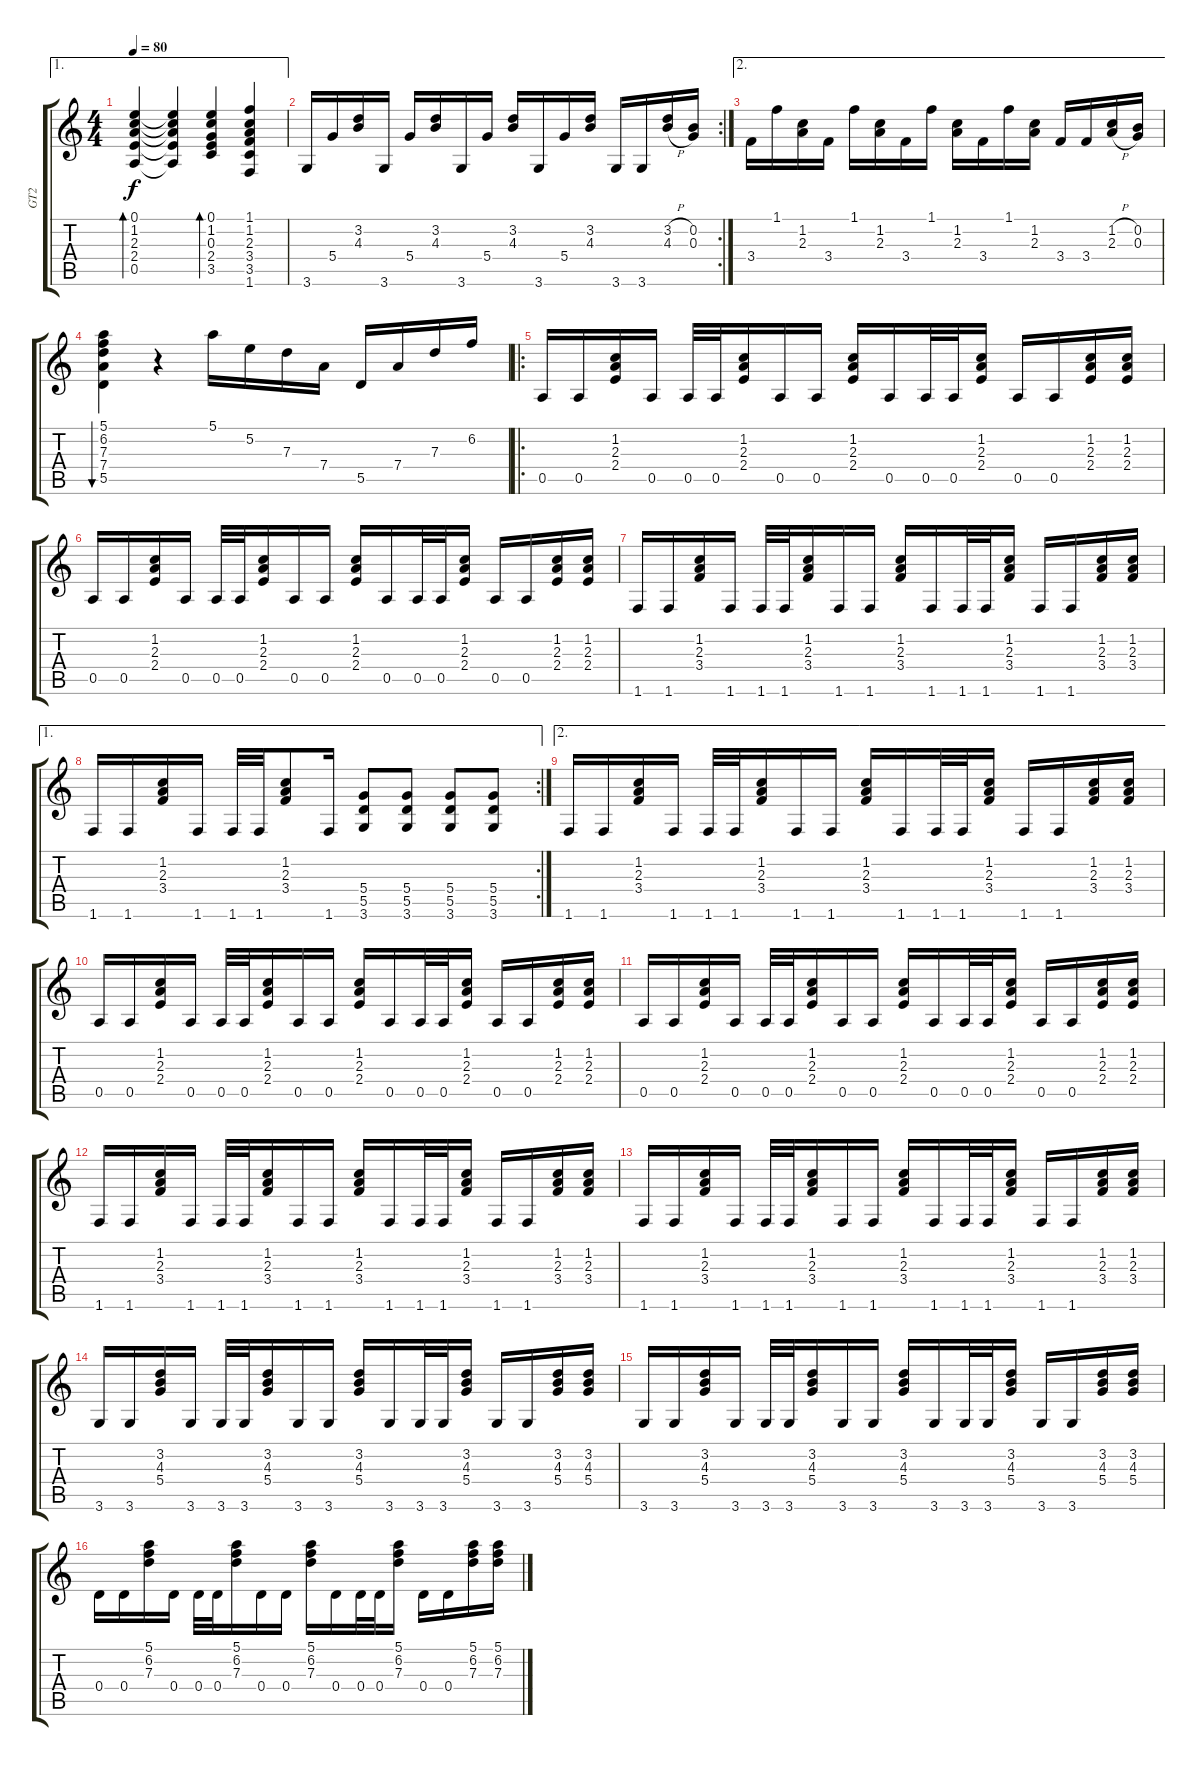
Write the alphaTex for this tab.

\track ("GT2" "GT2") {instrument acousticguitarsteel}
\staff {score tabs}
\tuning (E4 B3 G3 D3 A2 E2) {hide}
\ae 1
\ts (4 4)
\tempo 80
\clef g2
\ks c
(0.1 1.2 2.3 2.4 0.5).4{bd 30 dy f} (0.1{t} 1.2{t} 2.3{t} 2.4{t} 0.5{t}).4 (0.1 1.2 0.3 2.4 3.5).4{bd 30} (1.1 1.2 2.3 3.4 3.5 1.6).4 |
\rc 2
3.6.16 5.4.16 (3.2 4.3).16 3.6.16 5.4.16 (3.2 4.3).16 3.6.16 5.4.16 (3.2 4.3).16 3.6.16 5.4.16 (3.2 4.3).16 3.6.16 3.6.16 (3.2{h} 4.3{h}).16 (0.2 0.3).16 |
\ae 2
3.4.16 1.1.16 (1.2 2.3).16 3.4.16 1.1.16 (1.2 2.3).16 3.4.16 1.1.16 (1.2 2.3).16 3.4.16 1.1.16 (1.2 2.3).16 3.4.16 3.4.16 (1.2{h} 2.3{h}).16 (0.2 0.3).16 |
(5.1 6.2 7.3 7.4 5.5).4{bu 30} r.4 5.1.16 5.2.16 7.3.16 7.4.16 5.5.16 7.4.16 7.3.16 6.2.16 |
\ro
0.5.16 0.5.16 (1.2 2.3 2.4).16 0.5.16 0.5.32 0.5.32 (1.2 2.3 2.4).16 0.5.16 0.5.16 (1.2 2.3 2.4).16 0.5.16 0.5.32 0.5.32 (1.2 2.3 2.4).16 0.5.16 0.5.16 (1.2 2.3 2.4).16 (1.2 2.3 2.4).16 |
0.5.16 0.5.16 (1.2 2.3 2.4).16 0.5.16 0.5.32 0.5.32 (1.2 2.3 2.4).16 0.5.16 0.5.16 (1.2 2.3 2.4).16 0.5.16 0.5.32 0.5.32 (1.2 2.3 2.4).16 0.5.16 0.5.16 (1.2 2.3 2.4).16 (1.2 2.3 2.4).16 |
1.6.16 1.6.16 (1.2 2.3 3.4).16 1.6.16 1.6.32 1.6.32 (1.2 2.3 3.4).16 1.6.16 1.6.16 (1.2 2.3 3.4).16 1.6.16 1.6.32 1.6.32 (1.2 2.3 3.4).16 1.6.16 1.6.16 (1.2 2.3 3.4).16 (1.2 2.3 3.4).16 |
\ae 1
\rc 2
1.6.16 1.6.16 (1.2 2.3 3.4).16 1.6.16 1.6.32 1.6.32 (1.2 2.3 3.4).8 1.6.16 (5.4 5.5 3.6).8 (5.4 5.5 3.6).8 (5.4 5.5 3.6).8 (5.4 5.5 3.6).8 |
\ae 2
1.6.16 1.6.16 (1.2 2.3 3.4).16 1.6.16 1.6.32 1.6.32 (1.2 2.3 3.4).16 1.6.16 1.6.16 (1.2 2.3 3.4).16 1.6.16 1.6.32 1.6.32 (1.2 2.3 3.4).16 1.6.16 1.6.16 (1.2 2.3 3.4).16 (1.2 2.3 3.4).16 |
0.5.16 0.5.16 (1.2 2.3 2.4).16 0.5.16 0.5.32 0.5.32 (1.2 2.3 2.4).16 0.5.16 0.5.16 (1.2 2.3 2.4).16 0.5.16 0.5.32 0.5.32 (1.2 2.3 2.4).16 0.5.16 0.5.16 (1.2 2.3 2.4).16 (1.2 2.3 2.4).16 |
0.5.16 0.5.16 (1.2 2.3 2.4).16 0.5.16 0.5.32 0.5.32 (1.2 2.3 2.4).16 0.5.16 0.5.16 (1.2 2.3 2.4).16 0.5.16 0.5.32 0.5.32 (1.2 2.3 2.4).16 0.5.16 0.5.16 (1.2 2.3 2.4).16 (1.2 2.3 2.4).16 |
1.6.16 1.6.16 (1.2 2.3 3.4).16 1.6.16 1.6.32 1.6.32 (1.2 2.3 3.4).16 1.6.16 1.6.16 (1.2 2.3 3.4).16 1.6.16 1.6.32 1.6.32 (1.2 2.3 3.4).16 1.6.16 1.6.16 (1.2 2.3 3.4).16 (1.2 2.3 3.4).16 |
1.6.16 1.6.16 (1.2 2.3 3.4).16 1.6.16 1.6.32 1.6.32 (1.2 2.3 3.4).16 1.6.16 1.6.16 (1.2 2.3 3.4).16 1.6.16 1.6.32 1.6.32 (1.2 2.3 3.4).16 1.6.16 1.6.16 (1.2 2.3 3.4).16 (1.2 2.3 3.4).16 |
3.6.16 3.6.16 (3.2 4.3 5.4).16 3.6.16 3.6.32 3.6.32 (3.2 4.3 5.4).16 3.6.16 3.6.16 (3.2 4.3 5.4).16 3.6.16 3.6.32 3.6.32 (3.2 4.3 5.4).16 3.6.16 3.6.16 (3.2 4.3 5.4).16 (3.2 4.3 5.4).16 |
3.6.16 3.6.16 (3.2 4.3 5.4).16 3.6.16 3.6.32 3.6.32 (3.2 4.3 5.4).16 3.6.16 3.6.16 (3.2 4.3 5.4).16 3.6.16 3.6.32 3.6.32 (3.2 4.3 5.4).16 3.6.16 3.6.16 (3.2 4.3 5.4).16 (3.2 4.3 5.4).16 |
0.4.16 0.4.16 (5.1 6.2 7.3).16 0.4.16 0.4.32 0.4.32 (5.1 6.2 7.3).16 0.4.16 0.4.16 (5.1 6.2 7.3).16 0.4.16 0.4.32 0.4.32 (5.1 6.2 7.3).16 0.4.16 0.4.16 (5.1 6.2 7.3).16 (5.1 6.2 7.3).16
